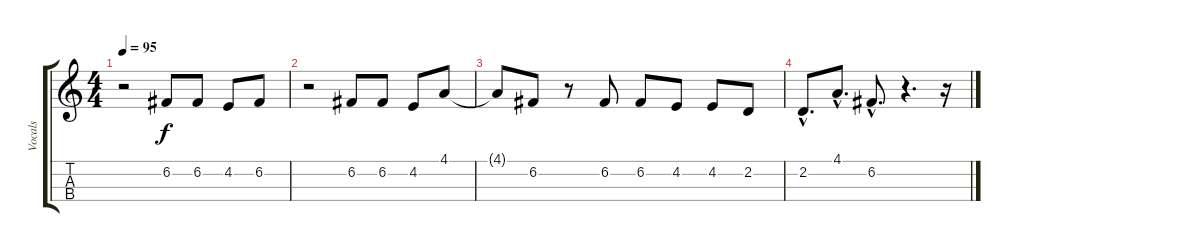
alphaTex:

\track ("Vocals" "Vocals") {instrument lead2sawtooth}
\staff {score tabs}
\tuning (F4 C4 Ab3 Eb3) {hide}
\ts (4 4)
\tempo 95
\clef g2
\ks c
r.2{dy f} 6.2.8 6.2.8 4.2.8 6.2.8 |
r.2 6.2.8 6.2.8 4.2.8 4.1.8 |
4.1{t}.8 6.2.8 r.8 6.2.8 6.2.8 4.2.8 4.2.8 2.2.8 |
2.2{hac}.8{d} 4.1{hac}.8{d} 6.2{hac}.8{d} r.4{d} r.16
